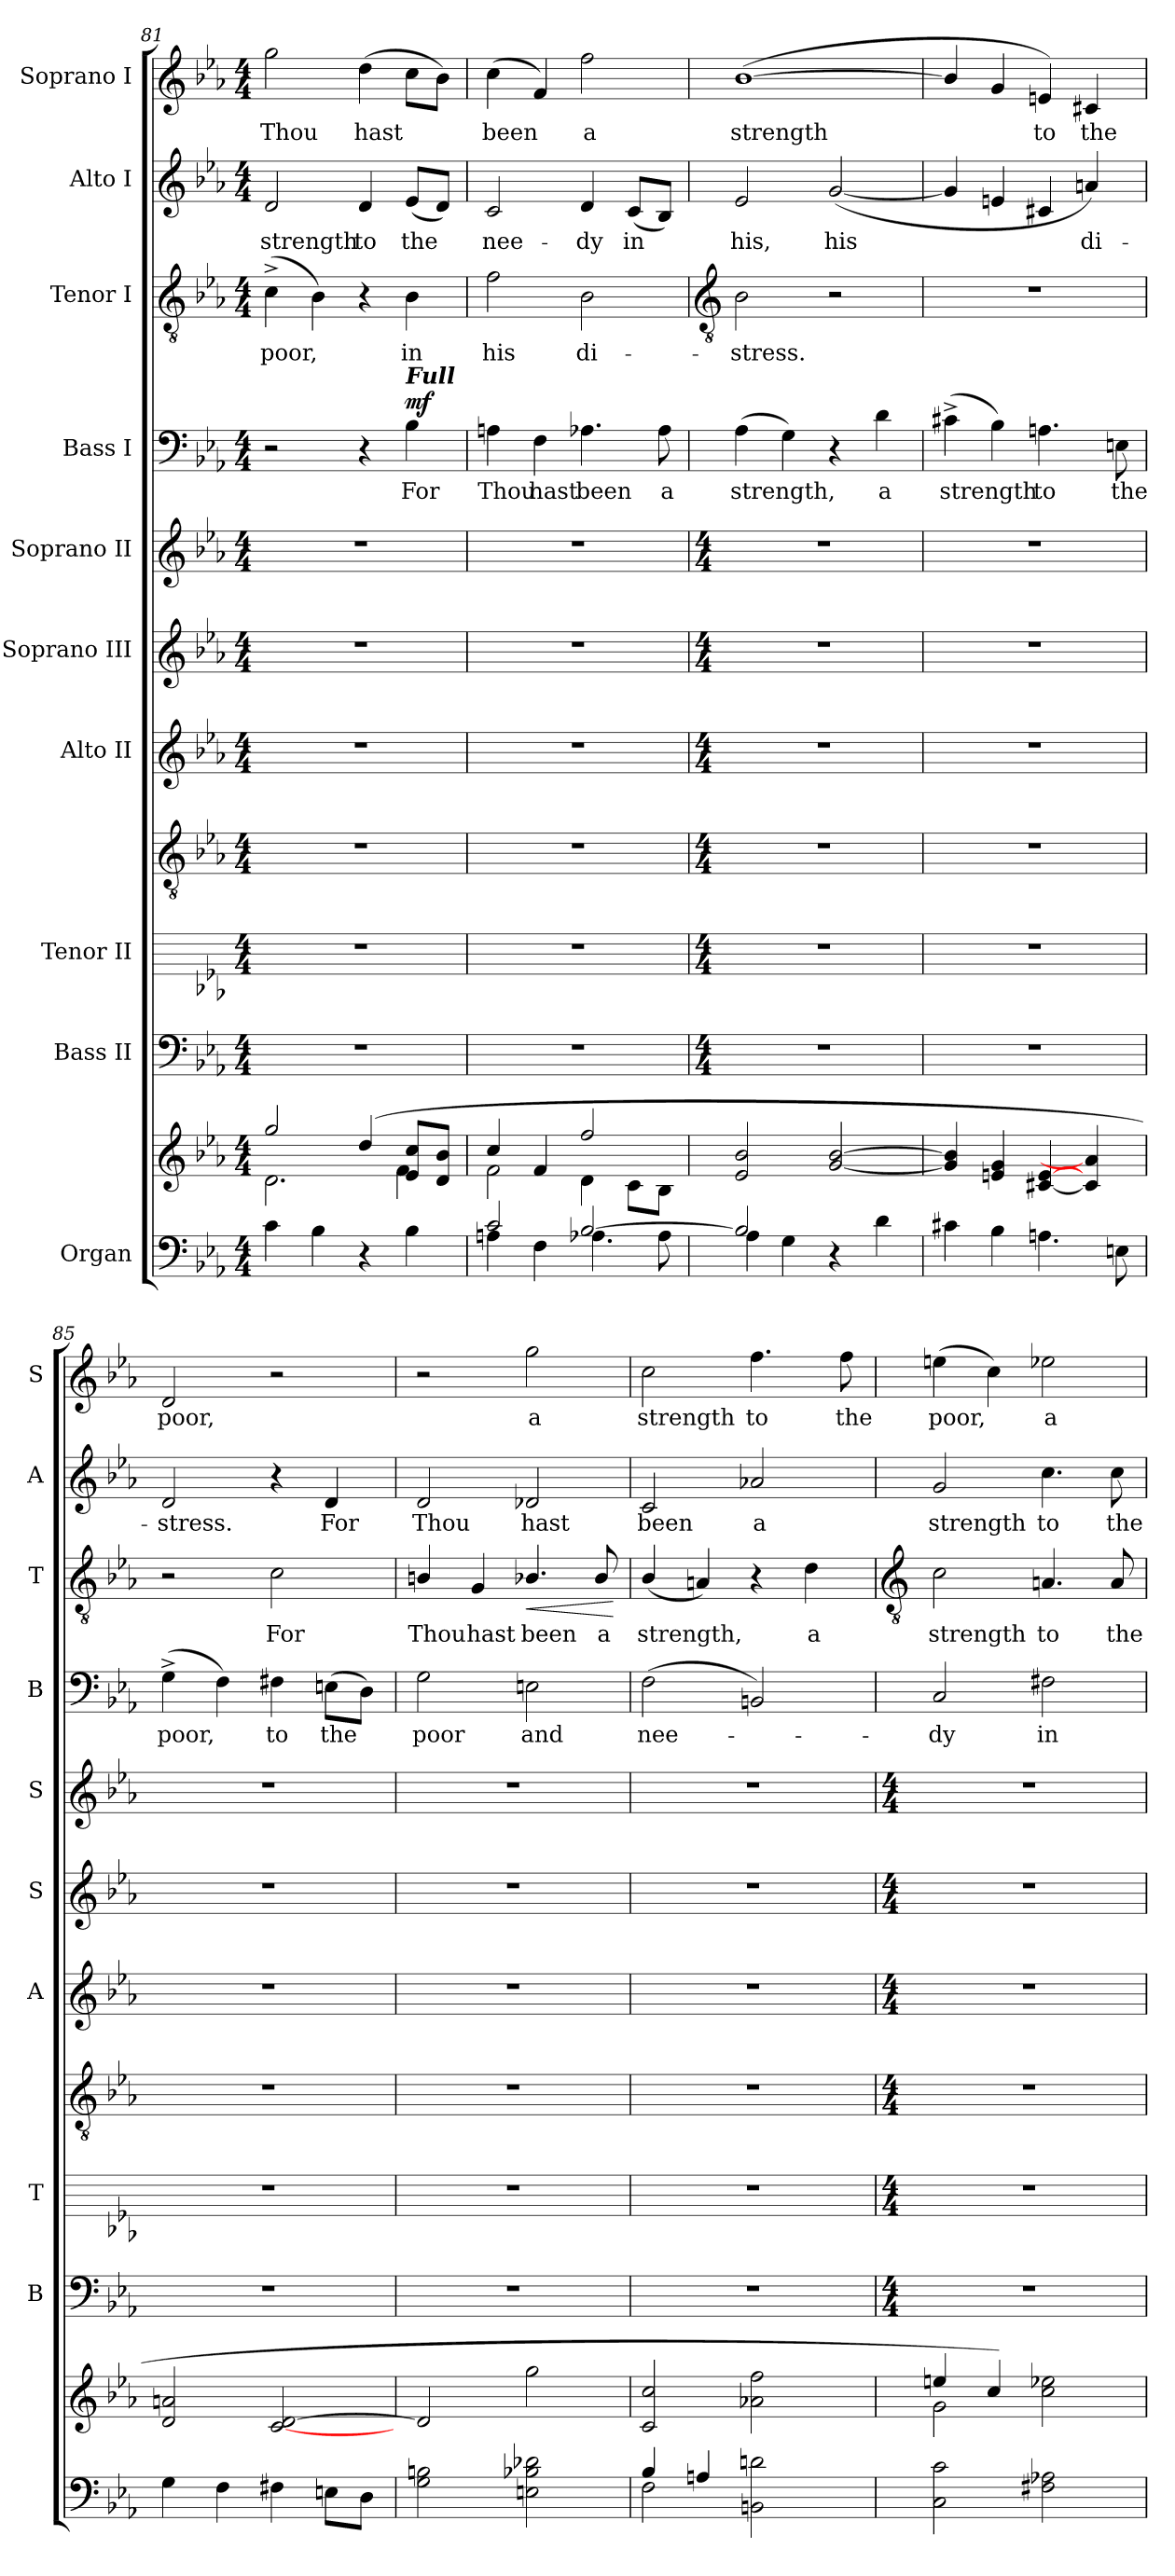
**kern	**kern	**kern	**kern	**kern	**kern	**kern	**kern	**kern	**text	**dynam	**kern	**text	**dynam	**kern	**text	**kern	**text
*part10	*part10	*part9	*part8	*part8	*part7	*part6	*part5	*part4	*part4	*part4	*part3	*part3	*part3	*part2	*part2	*part1	*part1
*staff12	*staff11	*staff10	*staff9	*staff8	*staff7	*staff6	*staff5	*staff4	*staff4	*staff4	*staff3	*staff3	*staff3	*staff2	*staff2	*staff1	*staff1
*I"Organ	*	*I"Bass II	*I"Tenor II	*	*I"Alto II	*I"Soprano III	*I"Soprano II	*I"Bass I	*	*	*I"Tenor I	*	*	*I"Alto I	*	*I"Soprano I	*
*	*	*I'B	*I'T	*	*I'A	*I'S	*I'S	*I'B	*	*	*I'T	*	*	*I'A	*	*I'S	*
*clefF4	*clefG2	*clefF4	*	*clefGv2	*clefG2	*clefG2	*clefG2	*clefF4	*	*	*clefGv2	*	*	*clefG2	*	*clefG2	*
*k[b-e-a-]	*k[b-e-a-]	*k[b-e-a-]	*k[b-e-a-]	*k[b-e-a-]	*k[b-e-a-]	*k[b-e-a-]	*k[b-e-a-]	*k[b-e-a-]	*	*	*k[b-e-a-]	*	*	*k[b-e-a-]	*	*k[b-e-a-]	*
*E-:	*E-:	*E-:	*E-:	*E-:	*E-:	*E-:	*E-:	*E-:	*	*	*E-:	*	*	*E-:	*	*E-:	*
*M4/4	*M4/4	*M4/4	*M4/4	*M4/4	*M4/4	*M4/4	*M4/4	*M4/4	*	*	*M4/4	*	*	*M4/4	*	*M4/4	*
=81	=81	=81	=81	=81	=81	=81	=81	=81	=81	=81	=81	=81	=81	=81	=81	=81	=81
*^	*^	*	*	*	*	*	*	*	*	*	*	*	*	*	*	*	*
!	!	!	!	!	!	!	!	!	!	!	!	!	!	!LO:LY:b	!	!	!LO:LY:b	!	!LO:LY:b
4c\	2ryy	2gg/	2.d\	1r	1r	1r	1r	1r	1r	2r	.	.	(>4c^	poor,	.	2d	strength	2gg	Thou
4B-\	.	.	.	.	.	.	.	.	.	.	.	.	4B-)	.	.	.	.	.	.
!	!	!	!	!	!	!	!	!	!	!	!	!	!	!	!	!	!LO:LY:b	!	!LO:LY:b
4r	2ryy	(>4dd/	.	.	.	.	.	.	.	4r	.	.	4r	.	.	4d	to	(>4dd	hast
!	!	!	!	!	!	!	!	!	!	!LO:TX:a:Bi:t=Full	!	!	!	!	!	!	!	!	!
!	!	!	!	!	!	!	!	!	!	!	!LO:LY:b	!LO:DY:b	!	!LO:LY:b	!	!	!LO:LY:b	!	!
4B-\	.	8e-/ 8cc/L	4f\	.	.	.	.	.	.	4B-	For	mf	4B-	in	.	(<8e-L	the	8ccL	.
.	.	8d/ 8b-/J	.	.	.	.	.	.	.	.	.	.	.	.	.	8dJ)	.	8b-J)	.
=82	=82	=82	=82	=82	=82	=82	=82	=82	=82	=82	=82	=82	=82	=82	=82	=82	=82	=82	=82
!	!	!	!	!	!	!	!	!	!	!	!LO:LY:b	!	!	!LO:LY:b	!	!	!LO:LY:b	!	!LO:LY:b
2c/	4An\	4cc/	2f\	1r	1r	1r	1r	1r	1r	4An	Thou	.	2f	his	.	2c	nee-	(<4cc	been
!	!	!	!	!	!	!	!	!	!	!	!LO:LY:b	!	!	!	!	!	!	!	!
.	4F\	4f/	.	.	.	.	.	.	.	4F	hast	.	.	.	.	.	.	4f)	.
!	!	!	!	!	!	!	!	!	!	!	!LO:LY:b	!	!	!LO:LY:b	!	!	!LO:LY:b	!	!LO:LY:b
[2B-/	4.A-X\	2ff/	4d\	.	.	.	.	.	.	4.A-X	been	.	2B-	di-	.	4d	-dy	2ff	a
!	!	!	!	!	!	!	!	!	!	!	!	!	!	!	!	!	!LO:LY:b	!	!
.	.	.	8c\L	.	.	.	.	.	.	.	.	.	.	.	.	(<8cL	in	.	.
!	!	!	!	!	!	!	!	!	!	!	!LO:LY:b	!	!	!	!	!	!	!	!
.	8A-\	.	8B-\J	.	.	.	.	.	.	8A-	a	.	.	.	.	8B-J)	.	.	.
*	*	*v	*v	*	*	*	*	*	*	*	*	*	*	*	*	*	*	*	*
!!LO:LB:g=z
=83	=83	=83	=83	=83	=83	=83	=83	=83	=83	=83	=83	=83	=83	=83	=83	=83	=83	=83
*	*	*	*	*	*	*	*	*	*	*	*	*clefGv2	*	*	*	*	*	*
*	*	*	*M4/4	*M4/4	*M4/4	*M4/4	*M4/4	*M4/4	*	*	*	*	*	*	*	*	*	*
*	*	*^	*	*	*	*	*	*	*	*	*	*	*	*	*	*	*	*
!	!	!	!	!	!	!	!	!	!	!	!LO:LY:b	!	!	!LO:LY:b	!	!	!LO:LY:b	!	!LO:LY:b
*	*	*v	*v	*	*	*	*	*	*	*	*	*	*	*	*	*	*	*	*
2B-/]	4A-	2e- 2b-	1r	1r	1r	1r	1r	1r	(>4A-	strength,	.	2B-	-stress.	.	2e-	his,	(<[1b-	strength
.	4G	.	.	.	.	.	.	.	4G)	.	.	.	.	.	.	.	.	.
!	!	!	!	!	!	!	!	!	!	!	!	!	!	!	!	!LO:LY:b	!	!
2ryy	4r	[2g [2b-	.	.	.	.	.	.	4r	.	.	2r	.	.	(<[2g	his	.	.
!	!	!	!	!	!	!	!	!	!	!LO:LY:b	!	!	!	!	!	!	!	!
.	4d	.	.	.	.	.	.	.	4d	a	.	.	.	.	.	.	.	.
=84	=84	=84	=84	=84	=84	=84	=84	=84	=84	=84	=84	=84	=84	=84	=84	=84	=84	=84
!	!	!	!	!	!	!	!	!	!	!LO:LY:b	!	!	!	!	!	!	!	!
1ryy	4c#X\	4g] 4b-]	1r	1r	1r	1r	1r	1r	(>4c#X^	strength	.	1r	.	.	4g]	.	4b-/]	.
.	4B-\	4en 4g	.	.	.	.	.	.	4B-)	.	.	.	.	.	4en	.	4g	.
!	!	!	!	!	!	!	!	!	!	!LO:LY:b	!	!	!	!	!	!	!	!LO:LY:b
.	4.An\	[4c#X [4e	.	.	.	.	.	.	4.An	to	.	.	.	.	4c#X	.	4en)	to
!	!	!	!	!	!	!	!	!	!	!	!	!	!	!	!	!LO:LY:b	!	!LO:LY:b
.	.	4c#] 4a]	.	.	.	.	.	.	.	.	.	.	.	.	4an)	di-	4c#X	the
!	!	!	!	!	!	!	!	!	!	!LO:LY:b	!	!	!	!	!	!	!	!
.	8En\	.	.	.	.	.	.	.	8En	the	.	.	.	.	.	.	.	.
=85	=85	=85	=85	=85	=85	=85	=85	=85	=85	=85	=85	=85	=85	=85	=85	=85	=85	=85
!	!	!	!	!	!	!	!	!	!	!LO:LY:b	!	!	!	!	!	!LO:LY:b	!	!LO:LY:b
1ryy	4G\	2d 2an	1r	1r	1r	1r	1r	1r	(>4G^	poor,	.	2r	.	.	2d	-stress.	2d	poor,
.	4F\	.	.	.	.	.	.	.	4F)	.	.	.	.	.	.	.	.	.
!	!	!	!	!	!	!	!	!	!	!LO:LY:b	!	!	!LO:LY:b	!	!	!	!	!
.	4F#X\	[2c [2d	.	.	.	.	.	.	4F#X	to	.	2c	For	.	4r	.	2r	.
!	!	!	!	!	!	!	!	!	!	!LO:LY:b	!	!	!	!	!	!LO:LY:b	!	!
.	8En\L	.	.	.	.	.	.	.	(>8EnL	the	.	.	.	.	4d	For	.	.
.	8D\J	.	.	.	.	.	.	.	8DJ)	.	.	.	.	.	.	.	.	.
=86	=86	=86	=86	=86	=86	=86	=86	=86	=86	=86	=86	=86	=86	=86	=86	=86	=86	=86
!	!	!	!	!	!	!	!	!	!	!LO:LY:b	!	!	!LO:LY:b	!	!	!LO:LY:b	!	!
1ryy	2G 2Bn	2d]	1r	1r	1r	1r	1r	1r	2G	poor	.	4Bn/	Thou	.	2d	Thou	2r	.
!	!	!	!	!	!	!	!	!	!	!	!	!	!LO:LY:b	!	!	!	!	!
.	.	.	.	.	.	.	.	.	.	.	.	4G	hast	.	.	.	.	.
!	!	!	!	!	!	!	!	!	!	!LO:LY:b	!	!	!LO:LY:b	!LO:HP:b	!	!LO:LY:b	!	!LO:LY:b
.	2En 2B-X 2d-X	2gg\	.	.	.	.	.	.	2En	and	.	4.B-X/	been	<	2d-X	hast	2gg	a
!	!	!	!	!	!	!	!	!	!	!	!	!	!LO:LY:b	!	!	!	!	!
.	.	.	.	.	.	.	.	.	.	.	.	8B-/	a	.	.	.	.	.
*v	*v	*	*	*	*	*	*	*	*	*	*	*	*	*	*	*	*	*
.	.	.	.	.	.	.	.	.	.	.	.	.	[	.	.	.	.
=87	=87	=87	=87	=87	=87	=87	=87	=87	=87	=87	=87	=87	=87	=87	=87	=87	=87
*^	*	*	*	*	*	*	*	*	*	*	*	*	*	*	*	*	*
!	!	!	!	!	!	!	!	!	!	!LO:LY:b	!	!	!LO:LY:b	!	!	!LO:LY:b	!	!LO:LY:b
4B-/	2F	2c 2cc	1r	1r	1r	1r	1r	1r	(<2F	nee-	.	(<4B-/	strength,	.	2c	been	2cc	strength
4An/	.	.	.	.	.	.	.	.	.	.	.	4An)	.	.	.	.	.	.
!	!	!	!	!	!	!	!	!	!	!	!	!	!	!	!	!LO:LY:b	!	!LO:LY:b
2ryy	2BBn 2dn	2a-X\ 2ff\	.	.	.	.	.	.	2BBn)	.	.	4r	.	.	2a-X	a	4.ff	to
!	!	!	!	!	!	!	!	!	!	!	!	!	!LO:LY:b	!	!	!	!	!
.	.	.	.	.	.	.	.	.	.	.	.	4d	a	.	.	.	.	.
!	!	!	!	!	!	!	!	!	!	!	!	!	!	!	!	!	!	!LO:LY:b
.	.	.	.	.	.	.	.	.	.	.	.	.	.	.	.	.	8ff	the
!!LO:LB:g=z
=88	=88	=88	=88	=88	=88	=88	=88	=88	=88	=88	=88	=88	=88	=88	=88	=88	=88	=88
*	*	*	*	*	*	*	*	*	*	*	*	*clefGv2	*	*	*	*	*	*
*	*	*	*M4/4	*M4/4	*M4/4	*M4/4	*M4/4	*M4/4	*	*	*	*	*	*	*	*	*	*
*	*	*^	*	*	*	*	*	*	*	*	*	*	*	*	*	*	*	*
!	!	!	!	!	!	!	!	!	!	!	!LO:LY:b	!	!	!LO:LY:b	!	!	!LO:LY:b	!	!LO:LY:b
1ryy	2C\ 2c\	4een/	2g\	1r	1r	1r	1r	1r	1r	2C	dy	.	2c	strength	.	2g	strength	(>4een	poor,
.	.	4cc/)	.	.	.	.	.	.	.	.	.	.	.	.	.	.	.	4cc)	.
!	!	!	!	!	!	!	!	!	!	!	!LO:LY:b	!	!	!LO:LY:b	!	!	!LO:LY:b	!	!LO:LY:b
.	2F#X\ 2A-X\	2cc\ 2ee-X\	2ryy	.	.	.	.	.	.	2F#X	in	.	4.An	to	.	4.cc	to	2ee-X	a
!	!	!	!	!	!	!	!	!	!	!	!	!	!	!LO:LY:b	!	!	!LO:LY:b	!	!
.	.	.	.	.	.	.	.	.	.	.	.	.	8A	the	.	8cc	the	.	.
*v	*v	*	*	*	*	*	*	*	*	*	*	*	*	*	*	*	*	*	*
*	*v	*v	*	*	*	*	*	*	*	*	*	*	*	*	*	*	*	*
=	=	=	=	=	=	=	=	=	=	=	=	=	=	=	=	=	=
*-	*-	*-	*-	*-	*-	*-	*-	*-	*-	*-	*-	*-	*-	*-	*-	*-	*-
